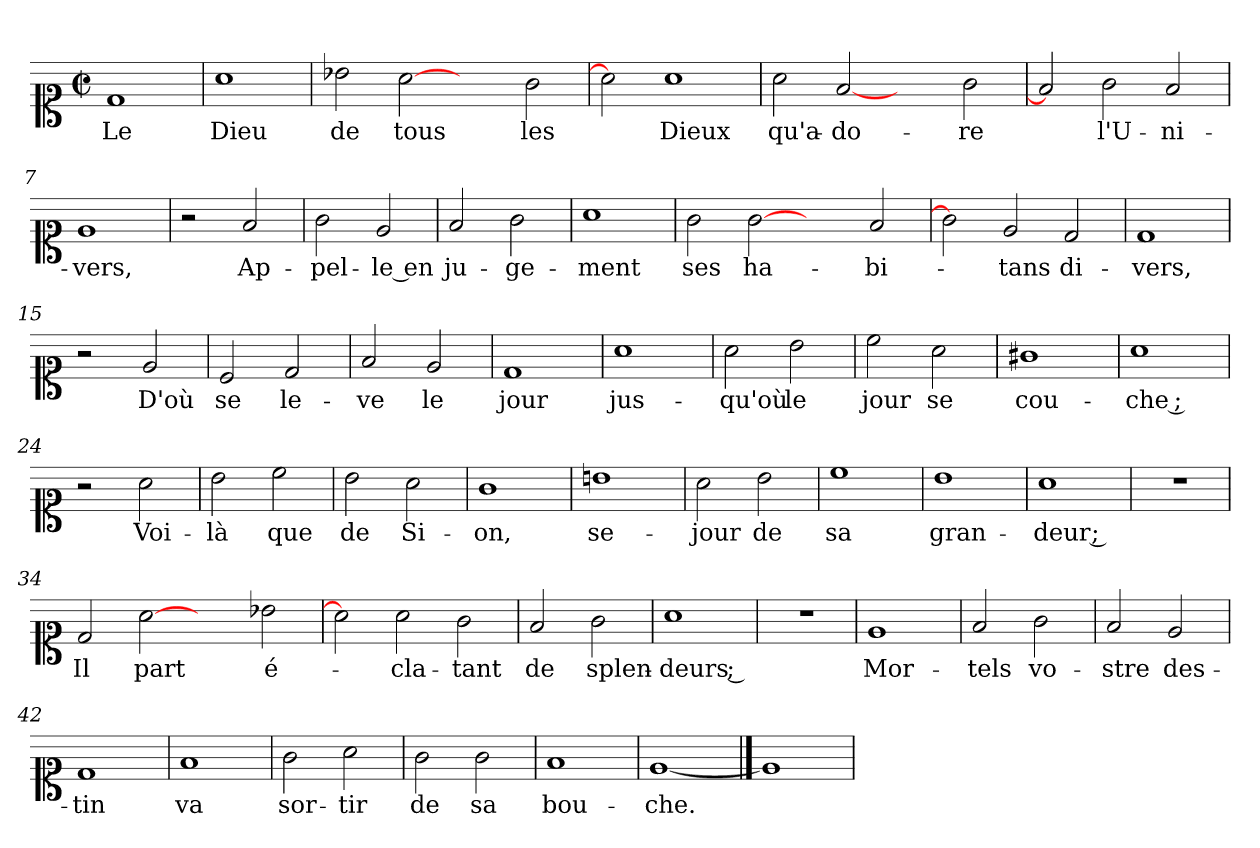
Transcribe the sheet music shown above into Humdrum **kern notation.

**kern	**text
*part1	*part1
*staff1	*staff1
*clefC1	*
*k[]	*
*C:	*
*M2/2	*
*met(c|)	*
=1	=1
1d	Le
=2	=2
1a	Dieu
=3	=3
2b-X\	de
[2a	tous
2ryy	.
2g\	les
=4	=4
2a]	.
1a	Dieux
=5	=5
2a\	qu'a-
[2f	-do-
2ryy	.
2g\	-re
=6	=6
2f]	.
2g\	l'U-
2f/	-ni-
!!LO:LB:g=z
=7	=7
1e	-vers,
=8	=8
2r	.
2f/	Ap-
=9	=9
2g\	-pel-
2e/	-le en
=10	=10
2f/	ju-
2g\	-ge-
=11	=11
1a	-ment
=12	=12
2g\	ses
[2g	ha-
2ryy	.
2f/	-bi-
=13	=13
2g]	.
2e/	-tans
2d/	di-
!!LO:LB:g=z
=14	=14
1d	-vers,
=15	=15
2r	.
2e/	D'où
=16	=16
2c/	se
2d/	le-
=17	=17
2f/	-ve
2e/	le
=18	=18
1d	jour
=19	=19
1a	jus-
=20	=20
2a\	-qu'où
2b\	le
=21	=21
2cc\	jour
2a\	se
!!LO:LB:g=z
=22	=22
1g#X	cou-
=23	=23
1a	-che ;
=24	=24
2r	.
2a\	Voi-
=25	=25
2b\	-là
2cc\	que
=26	=26
2b\	de
2a\	Si-
=27	=27
1g	-on,
=28	=28
1bn	se-
=29	=29
2a\	-jour
2b\	de
!!LO:LB:g=z
=30	=30
1cc	sa
=31	=31
1b	gran-
=32	=32
1a	-deur ;
=33	=33
1r	.
=34	=34
2d/	Il
[2a	part
2ryy	.
2b-X\	é-
=35	=35
2a]	.
2a\	-cla-
2g\	-tant
=36	=36
2f/	de
2g\	splen-
=37	=37
1a	-deurs ;
!!LO:LB:g=z
=38	=38
1r	.
=39	=39
1e	Mor-
=40	=40
2f/	-tels
2g\	vo-
=41	=41
2f/	-stre
2e/	des-
=42	=42
1d	-tin
=43	=43
1f	va
=44	=44
2g\	sor-
2a\	-tir
=45	=45
2g\	de
2g\	sa
!!LO:LB:g=z
=46	=46
1f	bou-
=47	=47
[1e	-che.
==48	==48
1e]	.
=	=
*-	*-
